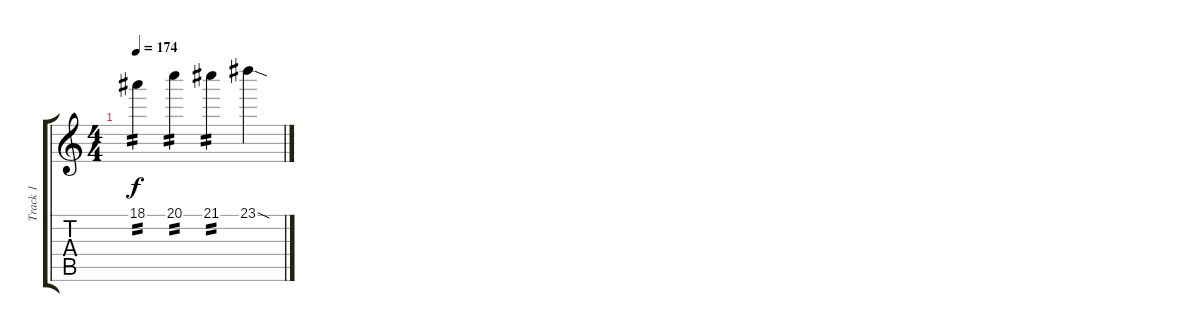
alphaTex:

\track ("Track 1" "Track 1") {instrument distortionguitar}
\staff {score tabs}
\tuning (E4 B3 G3 D3 A2 E2) {hide}
\ts (4 4)
\tempo 174
\clef g2
\ks c
18.1.4{tp 2 dy f} 20.1.4{tp 2} 21.1.4{tp 2} 23.1{sod}.4
